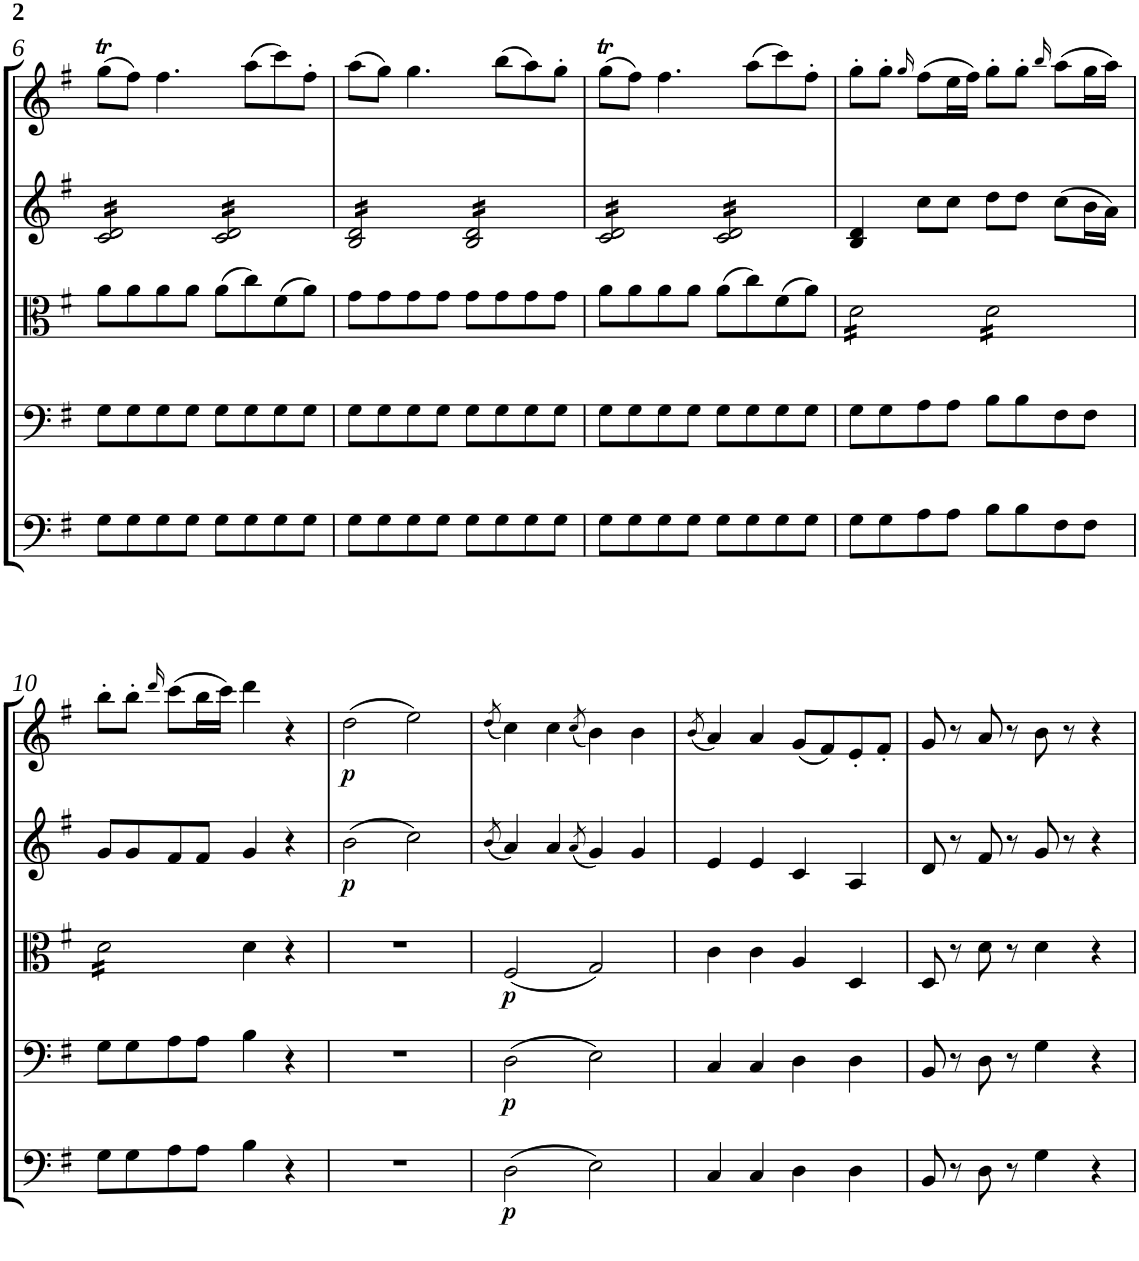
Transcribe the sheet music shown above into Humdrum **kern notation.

**kern	**dynam	**kern	**dynam	**kern	**dynam	**kern	**dynam	**kern	**dynam
*part5	*part5	*part4	*part4	*part3	*part3	*part2	*part2	*part1	*part1
*staff5	*staff5	*staff4	*staff4	*staff3	*staff3	*staff2	*staff2	*staff1	*staff1
*I"Basso	*	*I"Violoncello	*	*I"Viola	*	*I"Violino II	*	*I"Violino I	*
!!LO:PB:g=z
*clefF4	*	*clefF4	*	*clefC3	*	*clefG2	*	*clefG2	*
*Trd7c12	*	*	*	*	*	*	*	*	*
*k[f#]	*	*k[f#]	*	*k[f#]	*	*k[f#]	*	*k[f#]	*
*M4/4	*	*M4/4	*	*M4/4	*	*M4/4	*	*M4/4	*
*met(c)	*	*met(c)	*	*met(c)	*	*met(c)	*	*met(c)	*
=6	=6	=6	=6	=6	=6	=6	=6	=6	=6
*	*	*	*	*	*	*tremolo	*	*	*
8G\L	.	8G\L	.	8a\L	.	16c/ 16d/LL	.	(>8ggT\L	.
.	.	.	.	.	.	16c/ 16d/	.	.	.
8G\	.	8G\	.	8a\	.	16c/ 16d/	.	8ff#\J)	.
.	.	.	.	.	.	16c/ 16d/	.	.	.
8G\	.	8G\	.	8a\	.	16c/ 16d/	.	4.ff#\	.
.	.	.	.	.	.	16c/ 16d/	.	.	.
8G\J	.	8G\J	.	8a\J	.	16c/ 16d/	.	.	.
.	.	.	.	.	.	16c/ 16d/JJ	.	.	.
8G\L	.	8G\L	.	(>8a\L	.	16c/ 16d/LL	.	.	.
.	.	.	.	.	.	16c/ 16d/	.	.	.
8G\	.	8G\	.	8cc\)	.	16c/ 16d/	.	(>8aa\L	.
.	.	.	.	.	.	16c/ 16d/	.	.	.
8G\	.	8G\	.	(>8f#\	.	16c/ 16d/	.	8ccc\)	.
.	.	.	.	.	.	16c/ 16d/	.	.	.
8G\J	.	8G\J	.	8a\J)	.	16c/ 16d/	.	8ff#'\J	.
.	.	.	.	.	.	16c/ 16d/JJ	.	.	.
=7	=7	=7	=7	=7	=7	=7	=7	=7	=7
8G\L	.	8G\L	.	8g\L	.	16B/ 16d/LL	.	(>8aa\L	.
.	.	.	.	.	.	16B/ 16d/	.	.	.
8G\	.	8G\	.	8g\	.	16B/ 16d/	.	8gg\J)	.
.	.	.	.	.	.	16B/ 16d/	.	.	.
8G\	.	8G\	.	8g\	.	16B/ 16d/	.	4.gg\	.
.	.	.	.	.	.	16B/ 16d/	.	.	.
8G\J	.	8G\J	.	8g\J	.	16B/ 16d/	.	.	.
.	.	.	.	.	.	16B/ 16d/JJ	.	.	.
8G\L	.	8G\L	.	8g\L	.	16B/ 16d/LL	.	.	.
.	.	.	.	.	.	16B/ 16d/	.	.	.
8G\	.	8G\	.	8g\	.	16B/ 16d/	.	(>8bb\L	.
.	.	.	.	.	.	16B/ 16d/	.	.	.
8G\	.	8G\	.	8g\	.	16B/ 16d/	.	8aa\)	.
.	.	.	.	.	.	16B/ 16d/	.	.	.
8G\J	.	8G\J	.	8g\J	.	16B/ 16d/	.	8gg'\J	.
.	.	.	.	.	.	16B/ 16d/JJ	.	.	.
=8	=8	=8	=8	=8	=8	=8	=8	=8	=8
8G\L	.	8G\L	.	8a\L	.	16c/ 16d/LL	.	(>8ggT\L	.
.	.	.	.	.	.	16c/ 16d/	.	.	.
8G\	.	8G\	.	8a\	.	16c/ 16d/	.	8ff#\J)	.
.	.	.	.	.	.	16c/ 16d/	.	.	.
8G\	.	8G\	.	8a\	.	16c/ 16d/	.	4.ff#\	.
.	.	.	.	.	.	16c/ 16d/	.	.	.
8G\J	.	8G\J	.	8a\J	.	16c/ 16d/	.	.	.
.	.	.	.	.	.	16c/ 16d/JJ	.	.	.
8G\L	.	8G\L	.	(>8a\L	.	16c/ 16d/LL	.	.	.
.	.	.	.	.	.	16c/ 16d/	.	.	.
8G\	.	8G\	.	8cc\)	.	16c/ 16d/	.	(>8aa\L	.
.	.	.	.	.	.	16c/ 16d/	.	.	.
8G\	.	8G\	.	(>8f#\	.	16c/ 16d/	.	8ccc\)	.
.	.	.	.	.	.	16c/ 16d/	.	.	.
8G\J	.	8G\J	.	8a\J)	.	16c/ 16d/	.	8ff#'\J	.
.	.	.	.	.	.	16c/ 16d/JJ	.	.	.
*	*	*	*	*	*	*Xtremolo	*	*	*
=9	=9	=9	=9	=9	=9	=9	=9	=9	=9
*	*	*	*	*tremolo	*	*	*	*	*
8G\L	.	8G\L	.	16d\LL	.	4B/ 4d/	.	8gg'\L	.
.	.	.	.	16d\	.	.	.	.	.
8G\	.	8G\	.	16d\	.	.	.	8gg'\J	.
.	.	.	.	16d\	.	.	.	.	.
.	.	.	.	.	.	.	.	16qgg/	.
8A\	.	8A\	.	16d\	.	8cc\L	.	(>8ff#\L	.
.	.	.	.	16d\	.	.	.	.	.
8A\J	.	8A\J	.	16d\	.	8cc\J	.	16ee\L	.
.	.	.	.	16d\JJ	.	.	.	16ff#\JJ)	.
8B\L	.	8B\L	.	16d\LL	.	8dd\L	.	8gg'\L	.
.	.	.	.	16d\	.	.	.	.	.
8B\	.	8B\	.	16d\	.	8dd\J	.	8gg'\J	.
.	.	.	.	16d\	.	.	.	.	.
.	.	.	.	.	.	.	.	16qbb/	.
8F#\	.	8F#\	.	16d\	.	(>8cc\L	.	(>8aa\L	.
.	.	.	.	16d\	.	.	.	.	.
8F#\J	.	8F#\J	.	16d\	.	16b\L	.	16gg\L	.
.	.	.	.	16d\JJ	.	16a\JJ)	.	16aa\JJ)	.
!!LO:LB:g=z
=10	=10	=10	=10	=10	=10	=10	=10	=10	=10
8G\L	.	8G\L	.	16d\LL	.	8g/L	.	8bb'\L	.
.	.	.	.	16d\	.	.	.	.	.
8G\	.	8G\	.	16d\	.	8g/	.	8bb'\J	.
.	.	.	.	16d\	.	.	.	.	.
.	.	.	.	.	.	.	.	16qddd/	.
8A\	.	8A\	.	16d\	.	8f#/	.	(>8ccc\L	.
.	.	.	.	16d\	.	.	.	.	.
8A\J	.	8A\J	.	16d\	.	8f#/J	.	16bb\L	.
.	.	.	.	16d\JJ	.	.	.	16ccc\JJ)	.
*	*	*	*	*Xtremolo	*	*	*	*	*
4B\	.	4B\	.	4d\	.	4g/	.	4ddd\	.
4r	.	4r	.	4r	.	4r	.	4r	.
=11	=11	=11	=11	=11	=11	=11	=11	=11	=11
!	!	!	!	!	!	!	!LO:DY:b	!	!LO:DY:b
1r	.	1r	.	1r	.	(>2b\	p	(>2dd\	p
.	.	.	.	.	.	2cc\)	.	2ee\)	.
=12	=12	=12	=12	=12	=12	=12	=12	=12	=12
.	.	.	.	.	.	(<8qb/	.	(<8qdd/	.
!	!LO:DY:b	!	!LO:DY:b	!	!LO:DY:b	!	!	!	!
(>2D\	p	(>2D\	p	(<2F#/	p	4a/)	.	4cc\)	.
.	.	.	.	.	.	4a/	.	4cc\	.
.	.	.	.	.	.	(<8qa/	.	(<8qcc/	.
2E\)	.	2E\)	.	2G/)	.	4g/)	.	4b\)	.
.	.	.	.	.	.	4g/	.	4b\	.
=13	=13	=13	=13	=13	=13	=13	=13	=13	=13
.	.	.	.	.	.	.	.	(<8qb/	.
4C/	.	4C/	.	4c\	.	4e/	.	4a/)	.
4C/	.	4C/	.	4c\	.	4e/	.	4a/	.
4D\	.	4D\	.	4A/	.	4c/	.	(<8g/L	.
.	.	.	.	.	.	.	.	8f#/)	.
4D\	.	4D\	.	4D/	.	4A/	.	8e'/	.
.	.	.	.	.	.	.	.	8f#'/J	.
=14	=14	=14	=14	=14	=14	=14	=14	=14	=14
8BB/	.	8BB/	.	8D/	.	8d/	.	8g/	.
8r	.	8r	.	8r	.	8r	.	8r	.
8D\	.	8D\	.	8d\	.	8f#/	.	8a/	.
8r	.	8r	.	8r	.	8r	.	8r	.
4G\	.	4G\	.	4d\	.	8g/	.	8b\	.
.	.	.	.	.	.	8r	.	8r	.
4r	.	4r	.	4r	.	4r	.	4r	.
=	=	=	=	=	=	=	=	=	=
*-	*-	*-	*-	*-	*-	*-	*-	*-	*-
